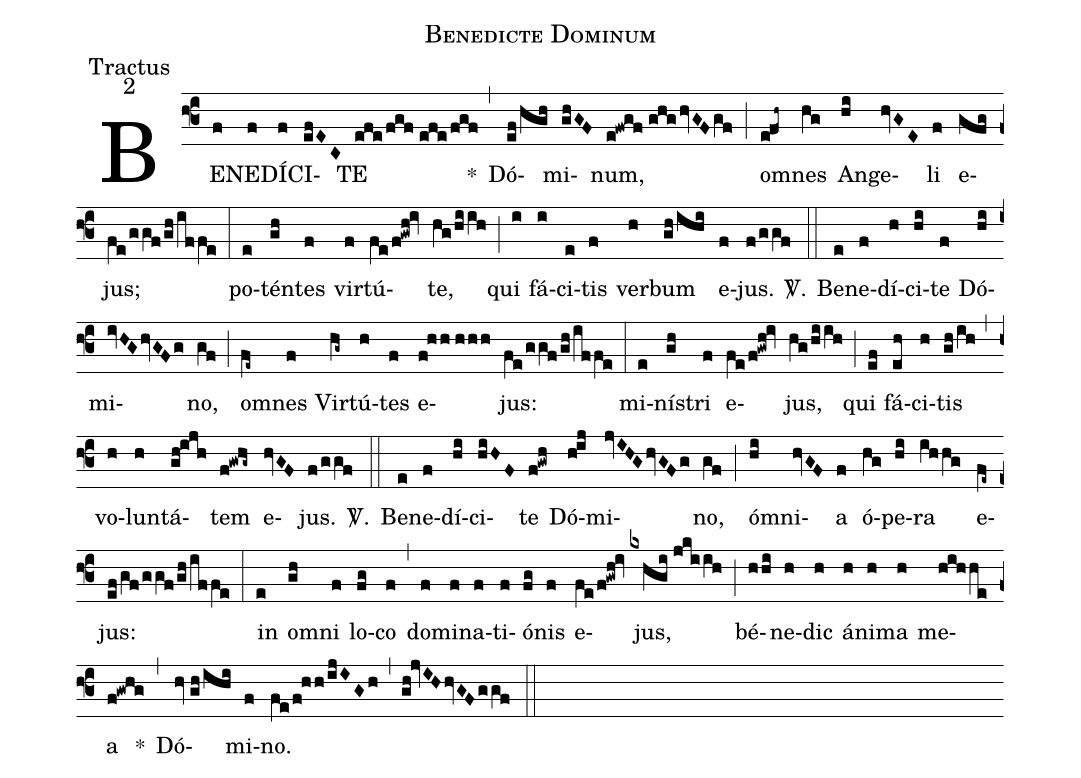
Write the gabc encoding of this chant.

name:Benedicte Dominum;
office-part:Tractus;
mode:2;
%%
(f3) BE(f)NE(f)DÍ(f)CI(efEC)TE(efe/fgf//efe/fgf) *(,) Dó(ef/hgh)mi(ghGF)num,(e!fwgf//ghghvGFgf) (;) o(e!fh~)mnes(hg) An(hi)ge(hvGE)li(f) e(gfg)jus;(fe/ggf/gh/iffe) (:) po(e)tén(gh)tes(f) vir(f)tú(fe/f!gwh!iv)te,(hg/hiih) (;) qui(i) fá(i)ci(e)tis(f) ver(h)bum(gh/ihi) e(f)jus.(f/ggf) <sp>V/</sp>.(::) Be(e)ne(f)dí(h)ci(hi)te(f) Dó(hi)mi(ivHGhvGFg)no,(gf) (;) o(fe~)mnes(f) Vir(hg~)tú(h)tes(f) e(f!hh//hhh)jus:(fe/ggf/gh/iffe) (:) mi(e)ní(gh)stri(f) e(fe/f!gwh!iv)jus,(hg/hiih) (;) qui(ef) fá(eh)ci(h)tis(gh/ih) (,) vo(h)lun(h)tá(gh!ijh)tem(f!gwhg~) e(hvGF)jus.(f/ggf) <sp>V/</sp>.(::) Be(e)ne(f)dí(hi)ci(hiHF)te(f!gwh) Dó(h!ij)mi(jvIHGhvGFg)no,(gf) (;) ó(hi)mni(hvGF)a(f) ó(hg)pe(hi)ra(ihhg) e(fe~)jus:(ef/gf/ggf/gh/iffe) (:) in(e) o(gh)mni(f) lo(fg)co(f) (,) do(f)mi(f)na(f)ti(f)ó(fg)nis(f) e(fe/f!gwh!iv)jus,(kxhgi//jkiih) (;) bé(hhi)ne(h)dic(h) á(h)ni(h)ma(h) me(hihhe)a(f!gwhg) *(,) Dó(hv//gh/ihi)mi(f)no.(fe/f!hh/ijIGh) (,) (gh!jvIHhvGFggf) (::)
